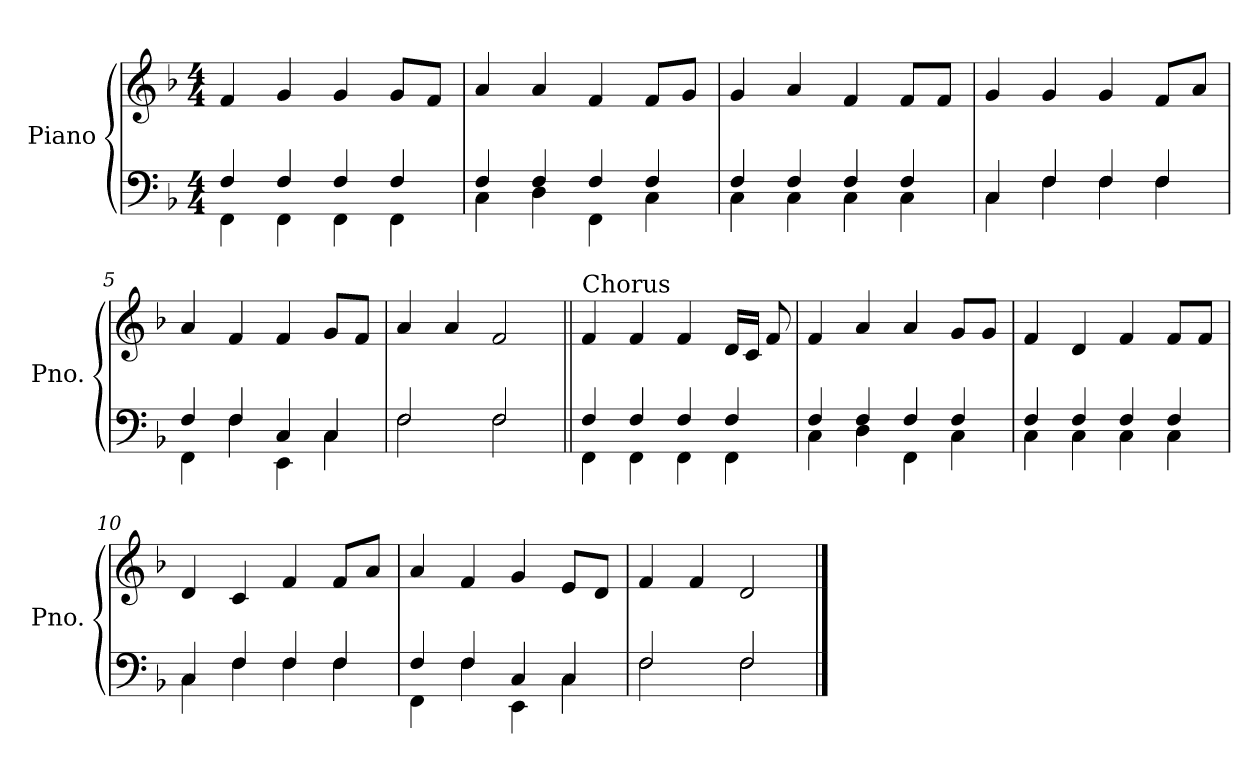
**kern	**kern
*part1	*part1
*staff2	*staff1
*I"Piano	*
*I'Pno.	*
*clefF4	*clefG2
*k[b-]	*k[b-]
*M4/4	*M4/4
=1	=1
*^	*
4F/	4FF\	4f/
4F/	4FF\	4g/
4F/	4FF\	4g/
4F/	4FF\	8g/L
.	.	8f/J
=2	=2	=2
4F/	4C\	4a/
4F/	4D\	4a/
4F/	4FF\	4f/
4F/	4C\	8f/L
.	.	8g/J
=3	=3	=3
4F/	4C\	4g/
4F/	4C\	4a/
4F/	4C\	4f/
4F/	4C\	8f/L
.	.	8f/J
=4	=4	=4
4C/	4C\	4g/
4F/	4F\	4g/
4F/	4F\	4g/
4F/	4F\	8f/L
.	.	8a/J
=5	=5	=5
4F/	4FF\	4a/
4F/	4F\	4f/
4C/	4EE\	4f/
4C/	4C\	8g/L
.	.	8f/J
=6	=6	=6
2F/	2F\	4a/
.	.	4a/
2F/	2F\	2f/
=7||	=7||	=7||
!	!	!LO:TX:a:t=Chorus
4F/	4FF\	4f/
4F/	4FF\	4f/
4F/	4FF\	4f/
4F/	4FF\	16d/LL
.	.	16c/JJ
.	.	8f/
=8	=8	=8
4F/	4C\	4f/
4F/	4D\	4a/
4F/	4FF\	4a/
4F/	4C\	8g/L
.	.	8g/J
!!LO:LB:g=z
=9	=9	=9
4F/	4C\	4f/
4F/	4C\	4d/
4F/	4C\	4f/
4F/	4C\	8f/L
.	.	8f/J
=10	=10	=10
4C/	4C\	4d/
4F/	4F\	4c/
4F/	4F\	4f/
4F/	4F\	8f/L
.	.	8a/J
=11	=11	=11
4F/	4FF\	4a/
4F/	4F\	4f/
4C/	4EE\	4g/
4C/	4C\	8e/L
.	.	8d/J
=12	=12	=12
2F/	2F\	4f/
.	.	4f/
2F/	2F\	2d/
*v	*v	*
==	==
*-	*-
